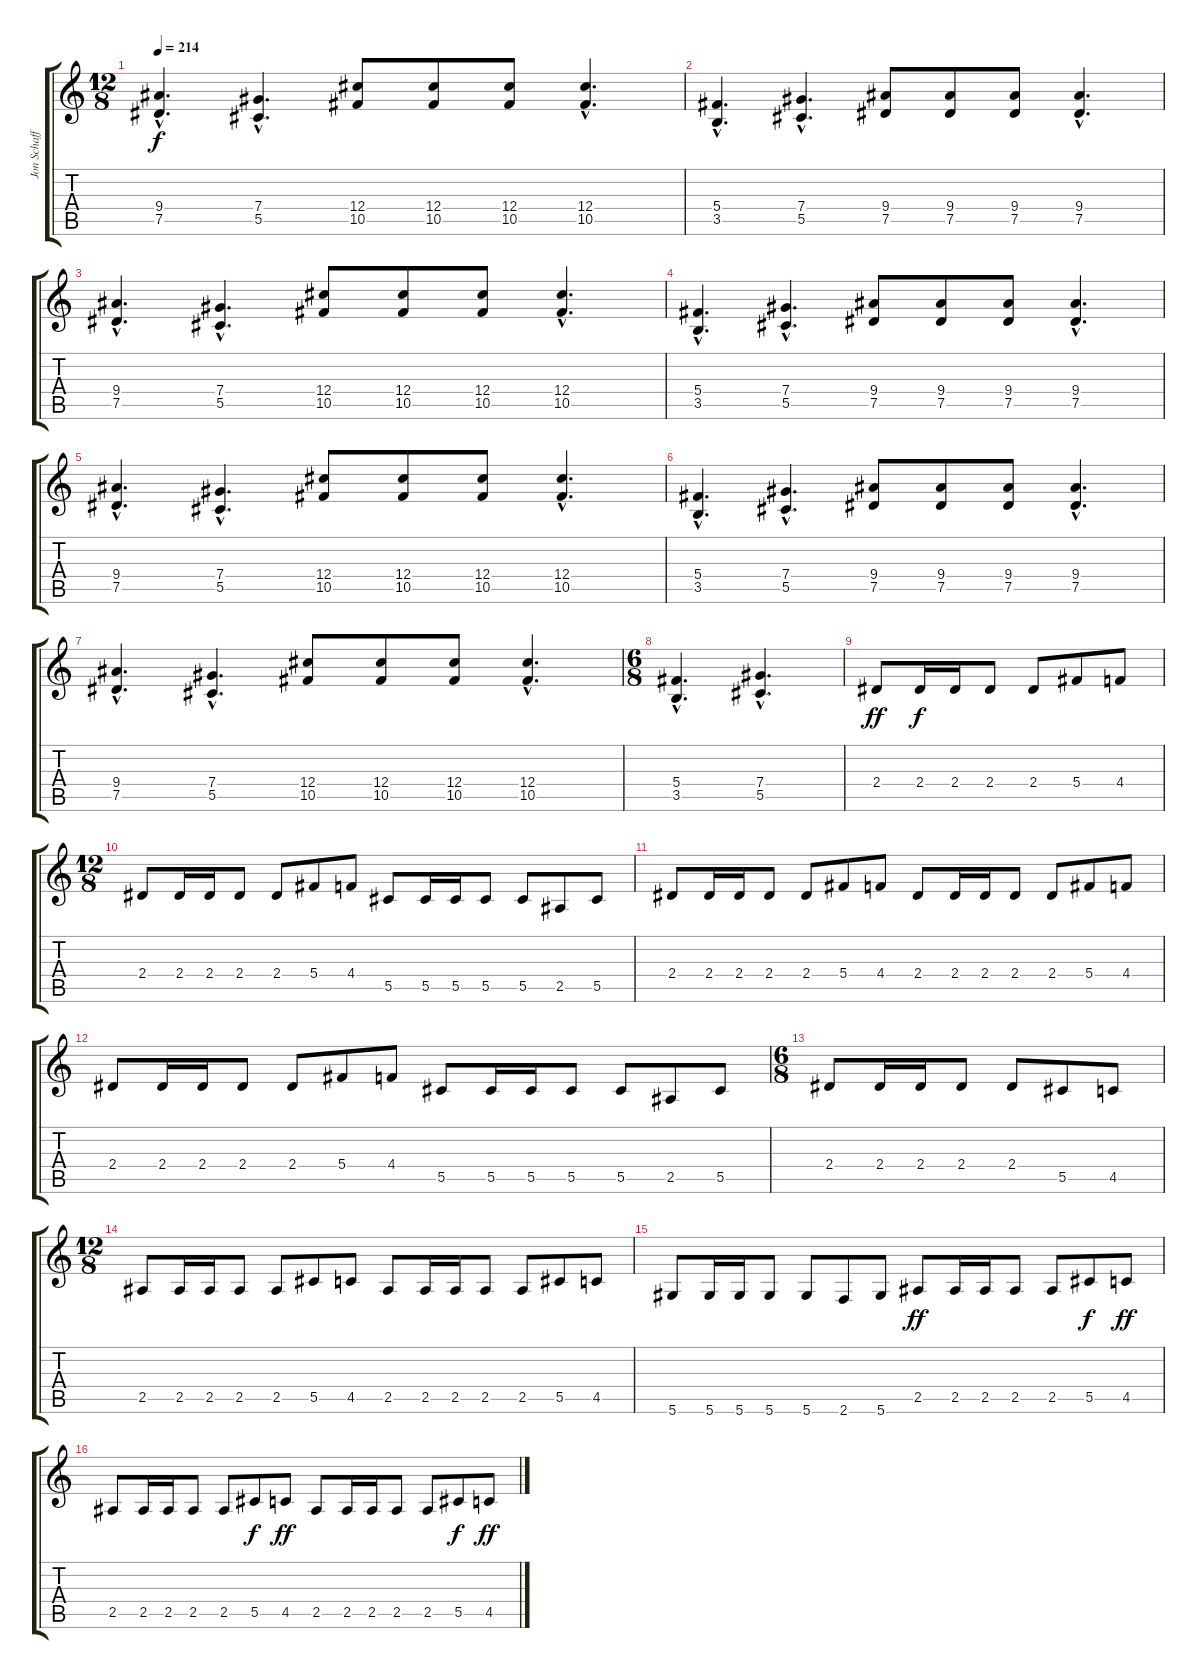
\track ("Jon Schaffer" "Jon Schaff") {instrument distortionguitar}
\staff {score tabs}
\tuning (Eb4 Bb3 Gb3 Db3 Ab2 Eb2) {hide}
\ts (12 8)
\tempo 214
\clef g2
\ks c
(9.4{hac} 7.5{hac}).4{d dy f} (7.4{hac} 5.5{hac}).4{d} (12.4 10.5).8 (12.4 10.5).8 (12.4 10.5).8 (12.4{hac} 10.5{hac}).4{d} |
(5.4{hac} 3.5{hac}).4{d} (7.4{hac} 5.5{hac}).4{d} (9.4 7.5).8 (9.4 7.5).8 (9.4 7.5).8 (9.4{hac} 7.5{hac}).4{d} |
(9.4{hac} 7.5{hac}).4{d} (7.4{hac} 5.5{hac}).4{d} (12.4 10.5).8 (12.4 10.5).8 (12.4 10.5).8 (12.4{hac} 10.5{hac}).4{d} |
(5.4{hac} 3.5{hac}).4{d} (7.4{hac} 5.5{hac}).4{d} (9.4 7.5).8 (9.4 7.5).8 (9.4 7.5).8 (9.4{hac} 7.5{hac}).4{d} |
(9.4{hac} 7.5{hac}).4{d} (7.4{hac} 5.5{hac}).4{d} (12.4 10.5).8 (12.4 10.5).8 (12.4 10.5).8 (12.4{hac} 10.5{hac}).4{d} |
(5.4{hac} 3.5{hac}).4{d} (7.4{hac} 5.5{hac}).4{d} (9.4 7.5).8 (9.4 7.5).8 (9.4 7.5).8 (9.4{hac} 7.5{hac}).4{d} |
(9.4{hac} 7.5{hac}).4{d} (7.4{hac} 5.5{hac}).4{d} (12.4 10.5).8 (12.4 10.5).8 (12.4 10.5).8 (12.4{hac} 10.5{hac}).4{d} |
\ts (6 8)
(5.4{hac} 3.5{hac}).4{d} (7.4{hac} 5.5{hac}).4{d} |
2.4.8{dy ff} 2.4.16{dy f} 2.4.16 2.4.8 2.4.8 5.4.8 4.4.8 |
\ts (12 8)
2.4.8 2.4.16 2.4.16 2.4.8 2.4.8 5.4.8 4.4.8 5.5.8 5.5.16 5.5.16 5.5.8 5.5.8 2.5.8 5.5.8 |
2.4.8 2.4.16 2.4.16 2.4.8 2.4.8 5.4.8 4.4.8 2.4.8 2.4.16 2.4.16 2.4.8 2.4.8 5.4.8 4.4.8 |
2.4.8 2.4.16 2.4.16 2.4.8 2.4.8 5.4.8 4.4.8 5.5.8 5.5.16 5.5.16 5.5.8 5.5.8 2.5.8 5.5.8 |
\ts (6 8)
2.4.8 2.4.16 2.4.16 2.4.8 2.4.8 5.5.8 4.5.8 |
\ts (12 8)
2.5.8 2.5.16 2.5.16 2.5.8 2.5.8 5.5.8 4.5.8 2.5.8 2.5.16 2.5.16 2.5.8 2.5.8 5.5.8 4.5.8 |
5.6.8 5.6.16 5.6.16 5.6.8 5.6.8 2.6.8 5.6.8 2.5.8{dy ff} 2.5.16 2.5.16 2.5.8 2.5.8 5.5.8{dy f} 4.5.8{dy ff} |
2.5.8 2.5.16 2.5.16 2.5.8 2.5.8 5.5.8{dy f} 4.5.8{dy ff} 2.5.8 2.5.16 2.5.16 2.5.8 2.5.8 5.5.8{dy f} 4.5.8{dy ff}
